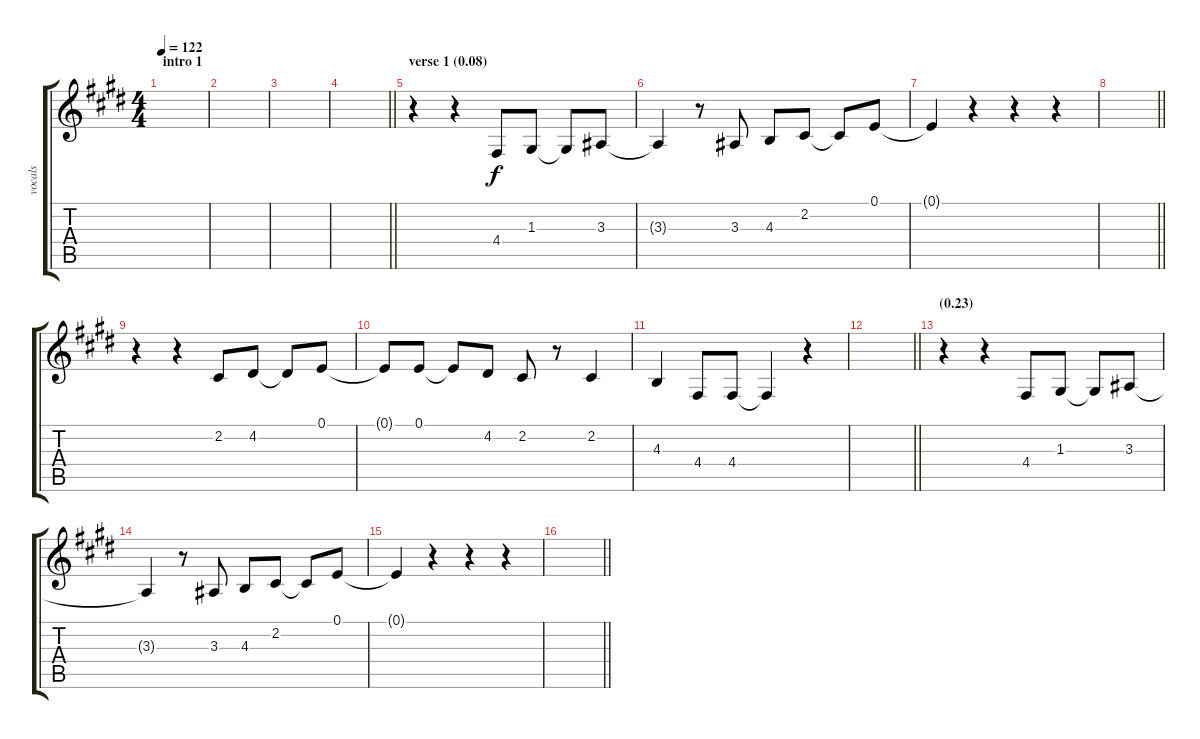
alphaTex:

\track ("vocals" "vocals") {instrument tenorsax}
\staff {score tabs}
\tuning (E4 B3 G3 D3 A2 E2) {hide}
\ts (4 4)
\section ("" "intro 1")
\tempo 122
\clef g2
\ks e
|
|
|
\barLineRight lightlight
|
\section ("" "verse 1 (0.08)")
r.4 r.4 4.4.8 1.3.8 1.3{t}.8 3.3.8 |
3.3{t}.4 r.8 3.3.8 4.3.8 2.2.8 2.2{t}.8 0.1.8 |
0.1{t}.4 r.4 r.4 r.4 |
\barLineRight lightlight
|
r.4 r.4 2.2.8 4.2.8 4.2{t}.8 0.1.8 |
0.1{t}.8 0.1.8 0.1{t}.8 4.2.8 2.2.8 r.8 2.2.4 |
4.3.4 4.4.8 4.4.8 4.4{t}.4 r.4 |
\barLineRight lightlight
|
\section ("" "(0.23)")
r.4 r.4 4.4.8 1.3.8 1.3{t}.8 3.3.8 |
3.3{t}.4 r.8 3.3.8 4.3.8 2.2.8 2.2{t}.8 0.1.8 |
0.1{t}.4 r.4 r.4 r.4 |
\barLineRight lightlight
